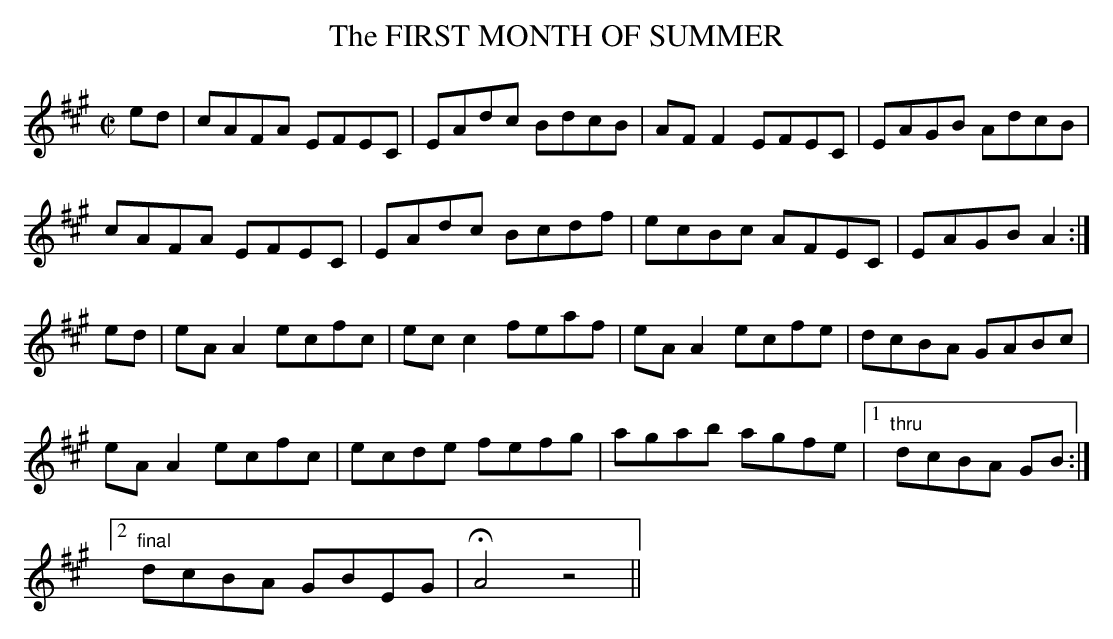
X:1
T:FIRST MONTH OF SUMMER, The
M:C|
L:1/8
K:A
ed|cAFA EFEC|EAdc BdcB|AFF2 EFEC|EAGB AdcB|
cAFA EFEC|EAdc Bcdf|ecBc AFEC|EAGB A2 :|
ed|eAA2 ecfc|ecc2 feaf|eAA2 ecfe|dcBA GABc|
eAA2 ecfc|ecde fefg|agab agfe|1 "thru"dcBA GB :|
[2 "final"dcBA GBEG|HA4z4||
